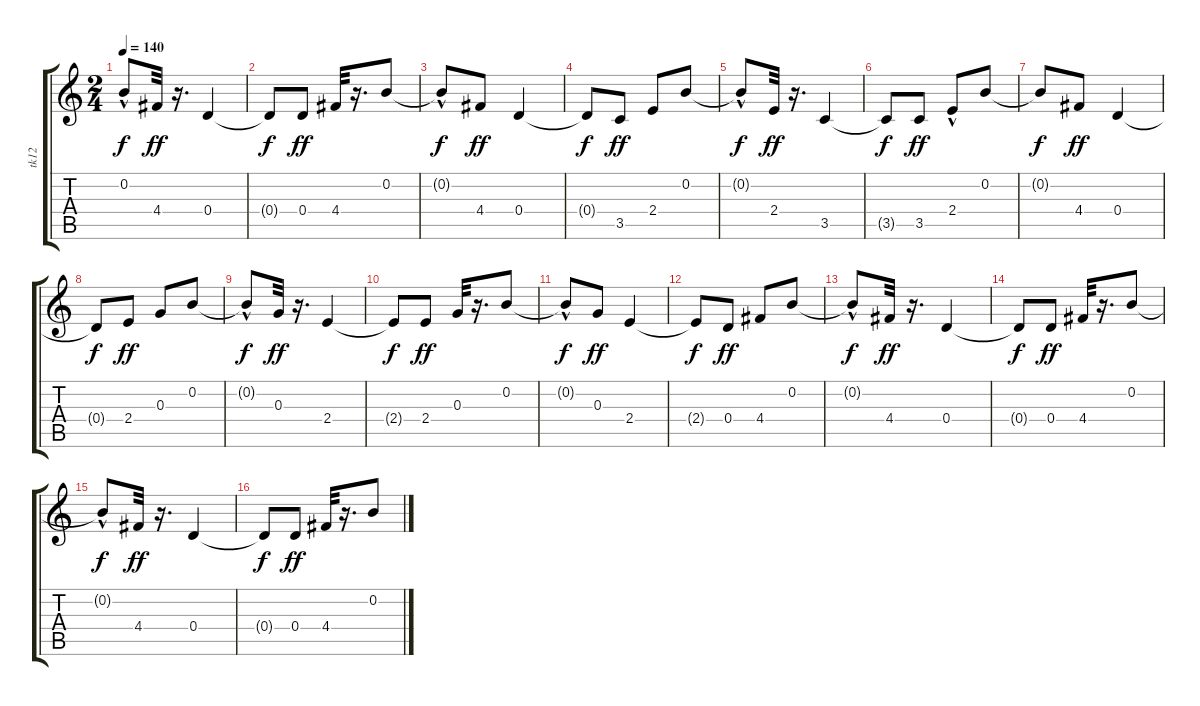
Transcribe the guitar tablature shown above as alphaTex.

\track ("tk12" "tk12") {instrument electricguitarclean}
\staff {score tabs}
\tuning (E4 B3 G3 D3 A2 E2) {hide}
\ts (2 4)
\tempo 140
\clef g2
\ks c
0.2{hac t}.8{dy f} 4.4.32{dy ff} r.16{d} 0.4.4 |
0.4{t}.8{dy f} 0.4.8{dy ff} 4.4.32 r.16{d} 0.2.8 |
0.2{hac t}.8{dy f} 4.4.8{dy ff} 0.4.4 |
0.4{t}.8{dy f} 3.5.8{dy ff} 2.4.8 0.2.8 |
0.2{hac t}.8{dy f} 2.4.32{dy ff} r.16{d} 3.5.4 |
3.5{t}.8{dy f} 3.5.8{dy ff} 2.4{hac}.8 0.2.8 |
0.2{t}.8{dy f} 4.4.8{dy ff} 0.4.4 |
0.4{t}.8{dy f} 2.4.8{dy ff} 0.3.8 0.2.8 |
0.2{hac t}.8{dy f} 0.3.32{dy ff} r.16{d} 2.4.4 |
2.4{t}.8{dy f} 2.4.8{dy ff} 0.3.32 r.16{d} 0.2.8 |
0.2{hac t}.8{dy f} 0.3.8{dy ff} 2.4.4 |
2.4{t}.8{dy f} 0.4.8{dy ff} 4.4.8 0.2.8 |
0.2{hac t}.8{dy f} 4.4.32{dy ff} r.16{d} 0.4.4 |
0.4{t}.8{dy f} 0.4.8{dy ff} 4.4.32 r.16{d} 0.2.8 |
0.2{hac t}.8{dy f} 4.4.32{dy ff} r.16{d} 0.4.4 |
0.4{t}.8{dy f} 0.4.8{dy ff} 4.4.32 r.16{d} 0.2.8
